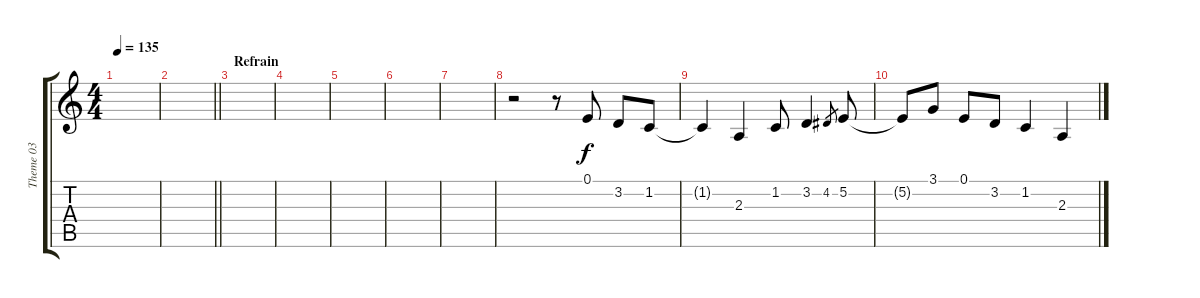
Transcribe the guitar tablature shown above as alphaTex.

\track ("Theme 03" "Theme 03") {instrument lead3calliope}
\staff {score tabs}
\tuning (E4 B3 G3 D3 A2 E2) {hide}
\ts (4 4)
\tempo 135
\clef g2
\ks c
|
\barLineRight lightlight
|
\section ("" "Refrain")
|
|
|
|
|
r.2 r.8 0.1.8 3.2.8 1.2.8 |
1.2{t}.4 2.3.4 1.2.8 3.2.4 4.2.8{gr} 5.2.8 |
5.2{t}.8 3.1.8 0.1.8 3.2.8 1.2.4 2.3.4
